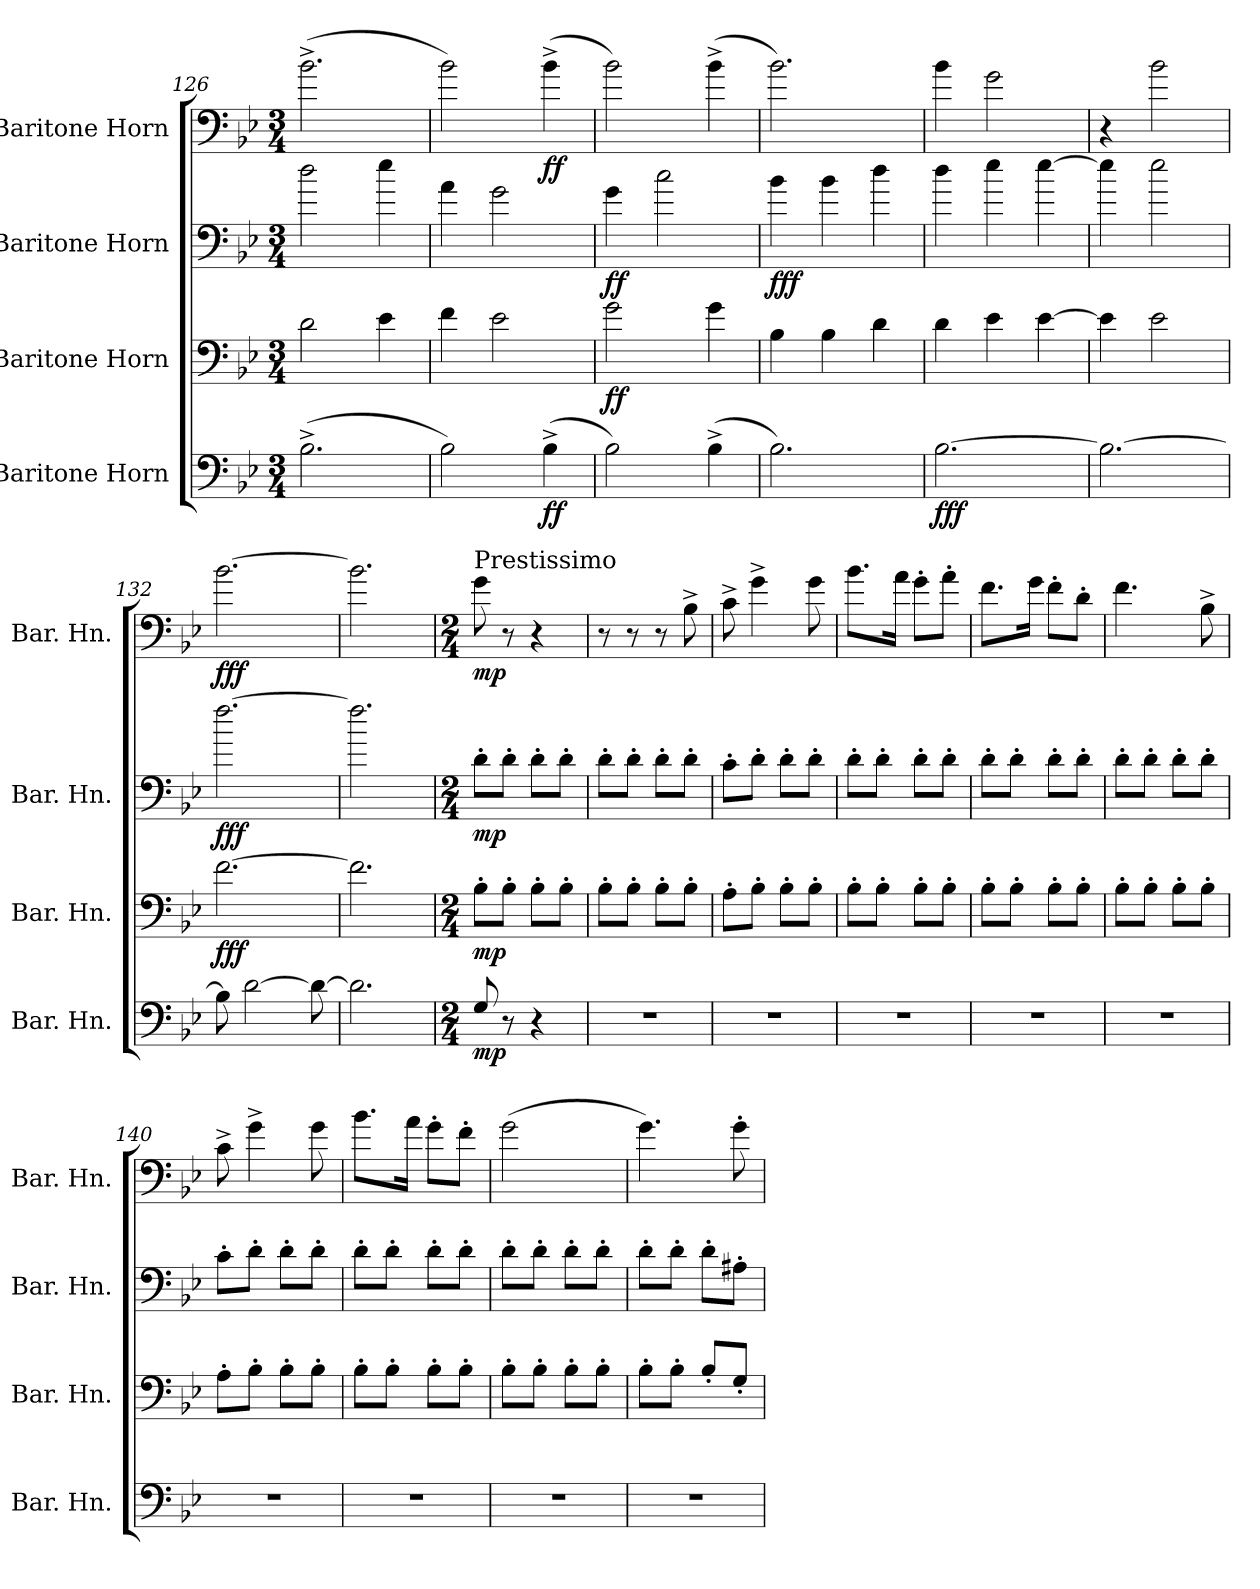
**kern	**dynam	**kern	**dynam	**kern	**dynam	**kern	**dynam
*part4	*part4	*part3	*part3	*part2	*part2	*part1	*part1
*staff4	*staff4	*staff3	*staff3	*staff2	*staff2	*staff1	*staff1
*I"Baritone Horn	*	*I"Baritone Horn	*	*I"Baritone Horn	*	*I"Baritone Horn	*
*I'Bar. Hn.	*	*I'Bar. Hn.	*	*I'Bar. Hn.	*	*I'Bar. Hn.	*
*clefF4	*	*clefF4	*	*clefF4	*	*clefF4	*
*ITrd4c7	*	*ITrd4c7	*	*ITrd4c7	*	*ITrd4c7	*
*k[b-e-a-]	*	*k[b-e-a-]	*	*k[b-e-a-]	*	*k[b-e-a-]	*
*E-:	*	*E-:	*	*E-:	*	*E-:	*
*M3/4	*	*M3/4	*	*M3/4	*	*M3/4	*
=126	=126	=126	=126	=126	=126	=126	=126
(2.E-^\	.	2G\	.	2g\	.	(2.e-^\	.
.	.	4A-\	.	4a-\	.	.	.
!!LO:PB:g=z
=127	=127	=127	=127	=127	=127	=127	=127
2E-\)	.	4B-\	.	4d\	.	2e-\)	.
.	.	2A-\	.	2c\	.	.	.
!	!LO:DY:b	!	!	!	!	!	!LO:DY:b
(4E-^\	ff	.	.	.	.	(4e-^\	ff
=128	=128	=128	=128	=128	=128	=128	=128
!	!	!	!LO:DY:b	!	!LO:DY:b	!	!
2E-\)	.	2c\	ff	4c\	ff	2e-\)	.
.	.	.	.	2f\	.	.	.
(4E-^\	.	4c\	.	.	.	(4e-^\	.
!!LO:PB:g=z
=129	=129	=129	=129	=129	=129	=129	=129
!	!	!	!	!	!LO:DY:b	!	!
2.E-\)	.	4E-\	.	4e-\	fff	2.e-\)	.
.	.	4E-\	.	4e-\	.	.	.
.	.	4G\	.	4g\	.	.	.
=130	=130	=130	=130	=130	=130	=130	=130
!	!LO:DY:b	!	!	!	!	!	!
[2.E-\	fff	4G\	.	4g\	.	4e-\	.
.	.	4A-\	.	4a-\	.	2c\	.
.	.	[4A-\	.	[4a-\	.	.	.
=131	=131	=131	=131	=131	=131	=131	=131
2.E-\_	.	4A-\]	.	4a-\]	.	4r	.
.	.	2A-\	.	2a-\	.	2e-\	.
=132	=132	=132	=132	=132	=132	=132	=132
!	!	!	!LO:DY:b	!	!LO:DY:b	!	!LO:DY:b
8E-\]	.	[2.B-\	fff	[2.b-\	fff	[2.e-\	fff
[2G\	.	.	.	.	.	.	.
8G\_	.	.	.	.	.	.	.
=133	=133	=133	=133	=133	=133	=133	=133
2.G\]	.	2.B-\]	.	2.b-\]	.	2.e-\]	.
=134	=134	=134	=134	=134	=134	=134	=134
*M2/4	*	*M2/4	*	*M2/4	*	*M2/4	*
!	!	!	!	!	!	!LO:TX:a:t=Prestissimo	!
!	!LO:DY:b	!	!LO:DY:b	!	!LO:DY:b	!	!LO:DY:b
8C/	mp	8E-'\L	mp	8G'\L	mp	8c\	mp
8r	.	8E-'\J	.	8G'\J	.	8r	.
4r	.	8E-'\L	.	8G'\L	.	4r	.
.	.	8E-'\J	.	8G'\J	.	.	.
=135	=135	=135	=135	=135	=135	=135	=135
2r	.	8E-'\L	.	8G'\L	.	8r	.
.	.	8E-'\J	.	8G'\J	.	8r	.
.	.	8E-'\L	.	8G'\L	.	8r	.
.	.	8E-'\J	.	8G'\J	.	8E-^\	.
=136	=136	=136	=136	=136	=136	=136	=136
2r	.	8D'\L	.	8F'\L	.	8F^\	.
.	.	8E-'\J	.	8G'\J	.	4c^\	.
.	.	8E-'\L	.	8G'\L	.	.	.
.	.	8E-'\J	.	8G'\J	.	8c\	.
!!LO:PB:g=z
=137	=137	=137	=137	=137	=137	=137	=137
2r	.	8E-'\L	.	8G'\L	.	8.e-\L	.
.	.	8E-'\J	.	8G'\J	.	.	.
.	.	.	.	.	.	16d\Jk	.
.	.	8E-'\L	.	8G'\L	.	8c'\L	.
.	.	8E-'\J	.	8G'\J	.	8d'\J	.
=138	=138	=138	=138	=138	=138	=138	=138
2r	.	8E-'\L	.	8G'\L	.	8.B-\L	.
.	.	8E-'\J	.	8G'\J	.	.	.
.	.	.	.	.	.	16c\Jk	.
.	.	8E-'\L	.	8G'\L	.	8B-'\L	.
.	.	8E-'\J	.	8G'\J	.	8G'\J	.
=139	=139	=139	=139	=139	=139	=139	=139
2r	.	8E-'\L	.	8G'\L	.	4.B-\	.
.	.	8E-'\J	.	8G'\J	.	.	.
.	.	8E-'\L	.	8G'\L	.	.	.
.	.	8E-'\J	.	8G'\J	.	8E-^\	.
=140	=140	=140	=140	=140	=140	=140	=140
2r	.	8D'\L	.	8F'\L	.	8F^\	.
.	.	8E-'\J	.	8G'\J	.	4c^\	.
.	.	8E-'\L	.	8G'\L	.	.	.
.	.	8E-'\J	.	8G'\J	.	8c\	.
=141	=141	=141	=141	=141	=141	=141	=141
2r	.	8E-'\L	.	8G'\L	.	8.e-\L	.
.	.	8E-'\J	.	8G'\J	.	.	.
.	.	.	.	.	.	16d\Jk	.
.	.	8E-'\L	.	8G'\L	.	8c'\L	.
.	.	8E-'\J	.	8G'\J	.	8B-'\J	.
=142	=142	=142	=142	=142	=142	=142	=142
2r	.	8E-'\L	.	8G'\L	.	(2c\	.
.	.	8E-'\J	.	8G'\J	.	.	.
.	.	8E-'\L	.	8G'\L	.	.	.
.	.	8E-'\J	.	8G'\J	.	.	.
=143	=143	=143	=143	=143	=143	=143	=143
2r	.	8E-'\L	.	8G'\L	.	4.c\)	.
.	.	8E-'\J	.	8G'\J	.	.	.
.	.	8E-'/L	.	8G'\L	.	.	.
.	.	8C'/J	.	8D#X'\J	.	8c'\	.
=	=	=	=	=	=	=	=
*-	*-	*-	*-	*-	*-	*-	*-
